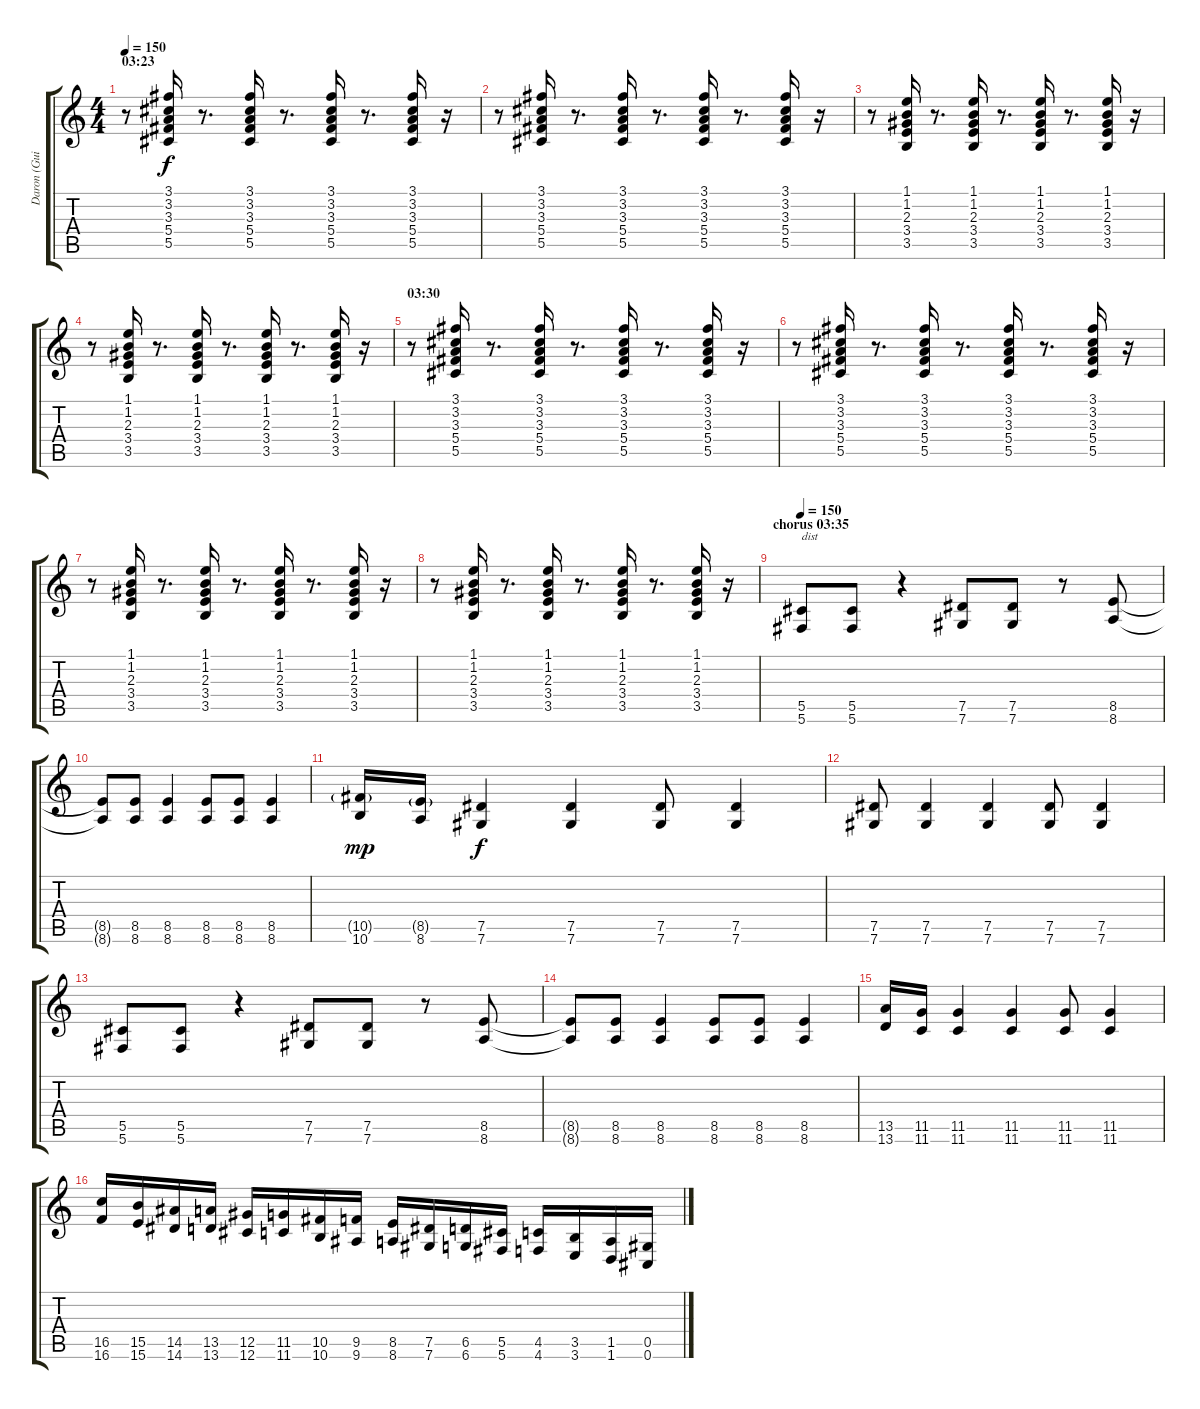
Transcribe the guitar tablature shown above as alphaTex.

\track ("Daron (Guitar 1)" "Daron (Gui") {instrument electricguitarmuted}
\staff {score tabs}
\tuning (Eb4 Bb3 Gb3 Db3 Ab2 Db2) {hide}
\ts (4 4)
\section ("" "03:23")
\tempo 150
\clef g2
\ks c
r.8{dy f} (3.1 3.2 3.3 5.4 5.5).16 r.8{d} (3.1 3.2 3.3 5.4 5.5).16 r.8{d} (3.1 3.2 3.3 5.4 5.5).16 r.8{d} (3.1 3.2 3.3 5.4 5.5).16 r.16 |
r.8 (3.1 3.2 3.3 5.4 5.5).16 r.8{d} (3.1 3.2 3.3 5.4 5.5).16 r.8{d} (3.1 3.2 3.3 5.4 5.5).16 r.8{d} (3.1 3.2 3.3 5.4 5.5).16 r.16 |
r.8 (1.1 1.2 2.3 3.4 3.5).16 r.8{d} (1.1 1.2 2.3 3.4 3.5).16 r.8{d} (1.1 1.2 2.3 3.4 3.5).16 r.8{d} (1.1 1.2 2.3 3.4 3.5).16 r.16 |
r.8 (1.1 1.2 2.3 3.4 3.5).16 r.8{d} (1.1 1.2 2.3 3.4 3.5).16 r.8{d} (1.1 1.2 2.3 3.4 3.5).16 r.8{d} (1.1 1.2 2.3 3.4 3.5).16 r.16 |
\section ("" "03:30")
r.8 (3.1 3.2 3.3 5.4 5.5).16 r.8{d} (3.1 3.2 3.3 5.4 5.5).16 r.8{d} (3.1 3.2 3.3 5.4 5.5).16 r.8{d} (3.1 3.2 3.3 5.4 5.5).16 r.16 |
r.8 (3.1 3.2 3.3 5.4 5.5).16 r.8{d} (3.1 3.2 3.3 5.4 5.5).16 r.8{d} (3.1 3.2 3.3 5.4 5.5).16 r.8{d} (3.1 3.2 3.3 5.4 5.5).16 r.16 |
r.8 (1.1 1.2 2.3 3.4 3.5).16 r.8{d} (1.1 1.2 2.3 3.4 3.5).16 r.8{d} (1.1 1.2 2.3 3.4 3.5).16 r.8{d} (1.1 1.2 2.3 3.4 3.5).16 r.16 |
r.8 (1.1 1.2 2.3 3.4 3.5).16 r.8{d} (1.1 1.2 2.3 3.4 3.5).16 r.8{d} (1.1 1.2 2.3 3.4 3.5).16 r.8{d} (1.1 1.2 2.3 3.4 3.5).16 r.16 |
\section ("" "chorus 03:35")
\tempo 150
(5.5 5.6).8{txt "dist" volume 12 balance 0 instrument distortionguitar} (5.5 5.6).8 r.4 (7.5 7.6).8 (7.5 7.6).8 r.8 (8.5 8.6).8 |
(8.5{t} 8.6{t}).8 (8.5 8.6).8 (8.5 8.6).4 (8.5 8.6).8 (8.5 8.6).8 (8.5 8.6).4 |
(10.5{g} 10.6).16{dy mp} (8.5{g} 8.6).16 (7.5 7.6).4{dy f} (7.5 7.6).4 (7.5 7.6).8 (7.5 7.6).4 |
(7.5 7.6).8 (7.5 7.6).4 (7.5 7.6).4 (7.5 7.6).8 (7.5 7.6).4 |
(5.5 5.6).8 (5.5 5.6).8 r.4 (7.5 7.6).8 (7.5 7.6).8 r.8 (8.5 8.6).8 |
(8.5{t} 8.6{t}).8 (8.5 8.6).8 (8.5 8.6).4 (8.5 8.6).8 (8.5 8.6).8 (8.5 8.6).4 |
(13.5 13.6).16 (11.5 11.6).16 (11.5 11.6).4 (11.5 11.6).4 (11.5 11.6).8 (11.5 11.6).4 |
(16.5 16.6).16 (15.5 15.6).16 (14.5 14.6).16 (13.5 13.6).16 (12.5 12.6).16 (11.5 11.6).16 (10.5 10.6).16 (9.5 9.6).16 (8.5 8.6).16 (7.5 7.6).16 (6.5 6.6).16 (5.5 5.6).16 (4.5 4.6).16 (3.5 3.6).16 (1.5 1.6).16 (0.5 0.6).16
